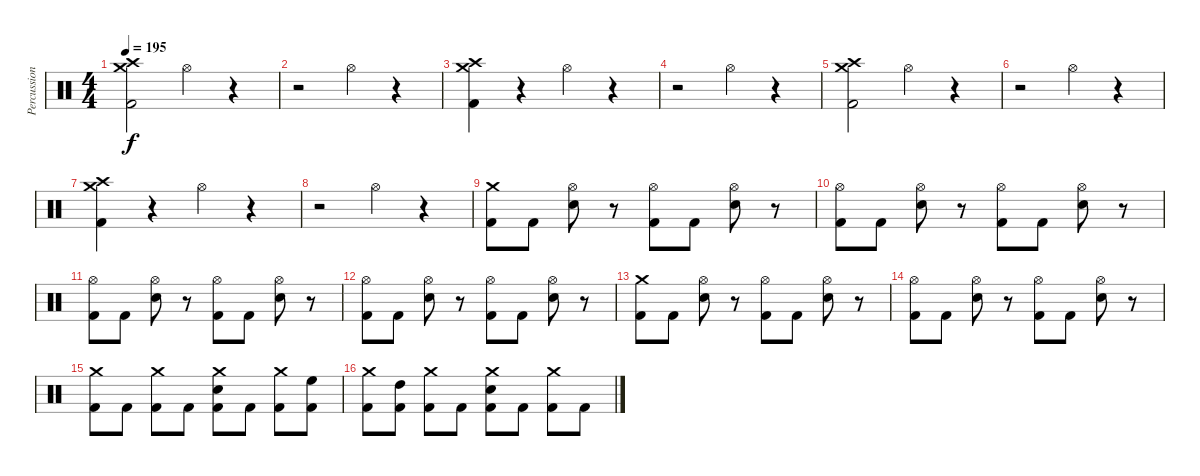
\track ("Percussion" "Percussion") {instrument percussion}
\staff {score}
\articulation defaults
\ts (4 4)
\tempo 195
\clef neutral
\ks c
("Crash high (hit)" "Crash medium (hit)" "Kick (hit) 2").2{dy f} "Hi-Hat (open)".4 r.4 |
r.2 "Hi-Hat (open)".4 r.4 |
("Crash high (hit)" "Crash medium (hit)" "Kick (hit) 2").4 r.4 "Hi-Hat (open)".4 r.4 |
r.2 "Hi-Hat (open)".4 r.4 |
("Crash high (hit)" "Crash medium (hit)" "Kick (hit) 2").2 "Hi-Hat (open)".4 r.4 |
r.2 "Hi-Hat (open)".4 r.4 |
("Crash high (hit)" "Crash medium (hit)" "Kick (hit) 2").4 r.4 "Hi-Hat (open)".4 r.4 |
r.2 "Hi-Hat (open)".4 r.4 |
("Crash medium (hit)" "Kick (hit) 2").8 "Kick (hit) 2".8 ("Hi-Hat (open)" "Snare (hit) 2").8 r.8 ("Hi-Hat (open)" "Kick (hit) 2").8 "Kick (hit) 2".8 ("Hi-Hat (open)" "Snare (hit) 2").8 r.8 |
("Hi-Hat (open)" "Kick (hit) 2").8 "Kick (hit) 2".8 ("Hi-Hat (open)" "Snare (hit) 2").8 r.8 ("Hi-Hat (open)" "Kick (hit) 2").8 "Kick (hit) 2".8 ("Hi-Hat (open)" "Snare (hit) 2").8 r.8 |
("Hi-Hat (open)" "Kick (hit) 2").8 "Kick (hit) 2".8 ("Hi-Hat (open)" "Snare (hit) 2").8 r.8 ("Hi-Hat (open)" "Kick (hit) 2").8 "Kick (hit) 2".8 ("Hi-Hat (open)" "Snare (hit) 2").8 r.8 |
("Hi-Hat (open)" "Kick (hit) 2").8 "Kick (hit) 2".8 ("Hi-Hat (open)" "Snare (hit) 2").8 r.8 ("Hi-Hat (open)" "Kick (hit) 2").8 "Kick (hit) 2".8 ("Hi-Hat (open)" "Snare (hit) 2").8 r.8 |
("Crash medium (hit)" "Kick (hit) 2").8 "Kick (hit) 2".8 ("Hi-Hat (open)" "Snare (hit) 2").8 r.8 ("Hi-Hat (open)" "Kick (hit) 2").8 "Kick (hit) 2".8 ("Hi-Hat (open)" "Snare (hit) 2").8 r.8 |
("Hi-Hat (open)" "Kick (hit) 2").8 "Kick (hit) 2".8 ("Hi-Hat (open)" "Snare (hit) 2").8 r.8 ("Hi-Hat (open)" "Kick (hit) 2").8 "Kick (hit) 2".8 ("Hi-Hat (open)" "Snare (hit) 2").8 r.8 |
("Crash medium (hit)" "Kick (hit) 2").8 "Kick (hit) 2".8 ("Crash medium (hit)" "Kick (hit) 2").8 "Kick (hit) 2".8 ("Crash medium (hit)" "Snare (hit) 2" "Kick (hit) 2").8 "Kick (hit) 2".8 ("Crash medium (hit)" "Kick (hit) 2").8 ("High Floor Tom (hit)" "Kick (hit) 2").8 |
("Crash medium (hit)" "Kick (hit) 2").8 ("High Tom (hit)" "Kick (hit) 2").8 ("Crash medium (hit)" "Kick (hit) 2").8 "Kick (hit) 2".8 ("Crash medium (hit)" "Snare (hit) 2" "Kick (hit) 2").8 "Kick (hit) 2".8 ("Crash medium (hit)" "Kick (hit) 2").8 "Kick (hit) 2".8
